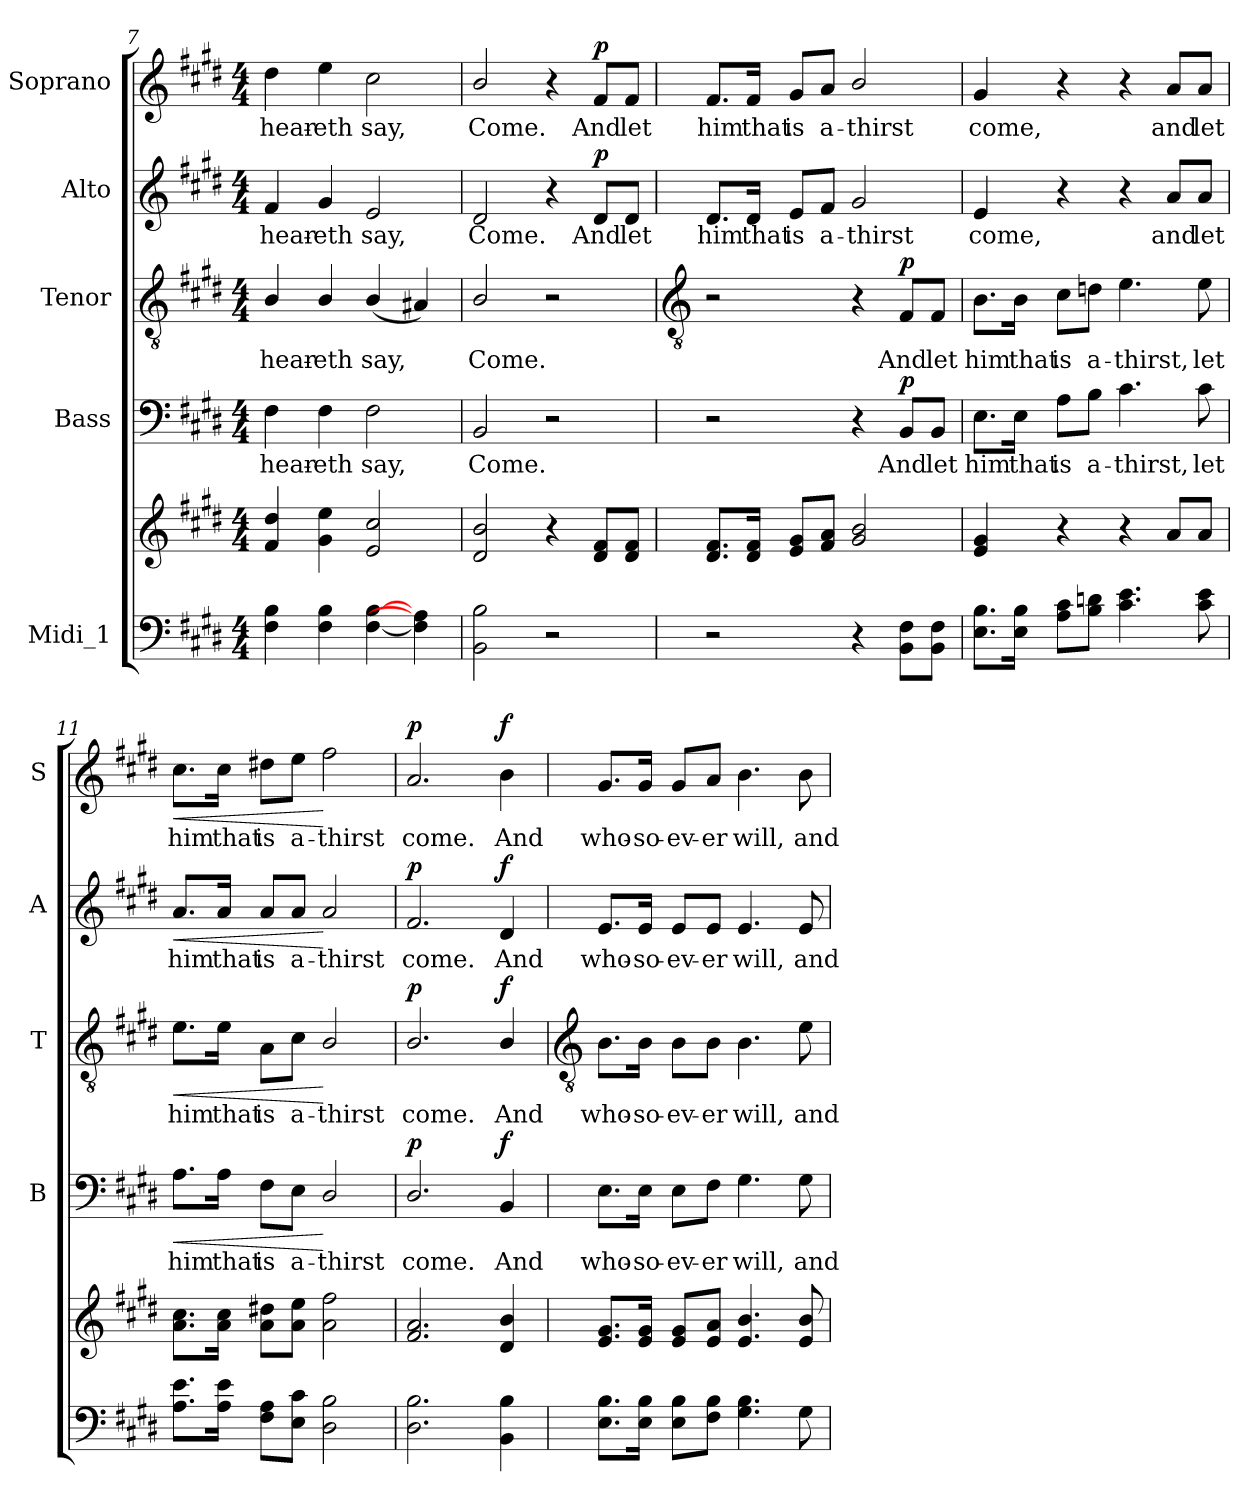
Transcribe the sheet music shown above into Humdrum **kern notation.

**kern	**kern	**kern	**text	**dynam	**kern	**text	**dynam	**kern	**text	**dynam	**kern	**text	**dynam
*part5	*part5	*part4	*part4	*part4	*part3	*part3	*part3	*part2	*part2	*part2	*part1	*part1	*part1
*staff6	*staff5	*staff4	*staff4	*staff4	*staff3	*staff3	*staff3	*staff2	*staff2	*staff2	*staff1	*staff1	*staff1
*I"Midi_1	*	*I"Bass	*	*	*I"Tenor	*	*	*I"Alto	*	*	*I"Soprano	*	*
*	*	*I'B	*	*	*I'T	*	*	*I'A	*	*	*I'S	*	*
*clefF4	*clefG2	*clefF4	*	*	*clefGv2	*	*	*clefG2	*	*	*clefG2	*	*
*k[f#c#g#d#]	*k[f#c#g#d#]	*k[f#c#g#d#]	*	*	*k[f#c#g#d#]	*	*	*k[f#c#g#d#]	*	*	*k[f#c#g#d#]	*	*
*E:	*E:	*E:	*	*	*E:	*	*	*E:	*	*	*E:	*	*
*M4/4	*M4/4	*M4/4	*	*	*M4/4	*	*	*M4/4	*	*	*M4/4	*	*
=7	=7	=7	=7	=7	=7	=7	=7	=7	=7	=7	=7	=7	=7
!	!	!	!LO:LY:b	!	!	!LO:LY:b	!	!	!LO:LY:b	!	!	!LO:LY:b	!
4F# 4B	4f# 4dd#	4F#	hear-	.	4B/	hear-	.	4f#	hear-	.	4dd#	hear-	.
!	!	!	!LO:LY:b	!	!	!LO:LY:b	!	!	!LO:LY:b	!	!	!LO:LY:b	!
4F# 4B	4g# 4ee	4F#	-eth	.	4B/	-eth	.	4g#	-eth	.	4ee	-eth	.
!	!	!	!LO:LY:b	!	!	!LO:LY:b	!	!	!LO:LY:b	!	!	!LO:LY:b	!
[4F# [4B	2e/ 2cc#/	2F#	say,	.	(<4B/	say,	.	2e	say,	.	2cc#	say,	.
4F#] 4A#]	.	.	.	.	4A#X)	.	.	.	.	.	.	.	.
=8	=8	=8	=8	=8	=8	=8	=8	=8	=8	=8	=8	=8	=8
!	!	!	!LO:LY:b	!	!	!LO:LY:b	!	!	!LO:LY:b	!	!	!LO:LY:b	!
2BB\ 2B\	2d#/ 2b/	2BB	Come.	.	2B/	Come.	.	2d#	Come.	.	2b/	Come.	.
2r	4r	2r	.	.	2r	.	.	4r	.	.	4r	.	.
!	!	!	!	!	!	!	!	!	!LO:LY:b	!LO:DY:b	!	!LO:LY:b	!LO:DY:b
.	8d# 8f#L	.	.	.	.	.	.	8d#/L	And	p	8f#/L	And	p
!	!	!	!	!	!	!	!	!	!LO:LY:b	!	!	!LO:LY:b	!
.	8d# 8f#J	.	.	.	.	.	.	8d#/J	let	.	8f#/J	let	.
!!LO:LB:g=z
=9	=9	=9	=9	=9	=9	=9	=9	=9	=9	=9	=9	=9	=9
*	*	*	*	*	*clefGv2	*	*	*	*	*	*	*	*
!	!	!	!	!	!	!	!	!	!LO:LY:b	!	!	!LO:LY:b	!
2r	8.d# 8.f#L	2r	.	.	2r	.	.	8.d#/L	him	.	8.f#/L	him	.
!	!	!	!	!	!	!	!	!	!LO:LY:b	!	!	!LO:LY:b	!
.	16d# 16f#J	.	.	.	.	.	.	16d#/Jk	that	.	16f#/Jk	that	.
!	!	!	!	!	!	!	!	!	!LO:LY:b	!	!	!LO:LY:b	!
.	8e 8g#L	.	.	.	.	.	.	8e/L	is	.	8g#/L	is	.
!	!	!	!	!	!	!	!	!	!LO:LY:b	!	!	!LO:LY:b	!
.	8f# 8aJ	.	.	.	.	.	.	8f#/J	a-	.	8a/J	a-	.
!	!	!	!	!	!	!	!	!	!LO:LY:b	!	!	!LO:LY:b	!
4r	2g#/ 2b/	4r	.	.	4r	.	.	2g#	-thirst	.	2b/	-thirst	.
!	!	!	!LO:LY:b	!LO:DY:b	!	!LO:LY:b	!LO:DY:b	!	!	!	!	!	!
8BB\ 8F#\L	.	8BB/L	And	p	8F#/L	And	p	.	.	.	.	.	.
!	!	!	!LO:LY:b	!	!	!LO:LY:b	!	!	!	!	!	!	!
8BB\ 8F#\J	.	8BB/J	let	.	8F#/J	let	.	.	.	.	.	.	.
=10	=10	=10	=10	=10	=10	=10	=10	=10	=10	=10	=10	=10	=10
!	!	!	!LO:LY:b	!	!	!LO:LY:b	!	!	!LO:LY:b	!	!	!LO:LY:b	!
8.E 8.BL	4e 4g#	8.E\L	him	.	8.B\L	him	.	4e	come,	.	4g#	come,	.
!	!	!	!LO:LY:b	!	!	!LO:LY:b	!	!	!	!	!	!	!
16E 16BJ	.	16E\Jk	that	.	16B\Jk	that	.	.	.	.	.	.	.
!	!	!	!LO:LY:b	!	!	!LO:LY:b	!	!	!	!	!	!	!
8A 8c#L	4r	8A\L	is	.	8c#\L	is	.	4r	.	.	4r	.	.
!	!	!	!LO:LY:b	!	!	!LO:LY:b	!	!	!	!	!	!	!
8B 8dnJ	.	8B\J	a-	.	8dn\J	a-	.	.	.	.	.	.	.
!	!	!	!LO:LY:b	!	!	!LO:LY:b	!	!	!	!	!	!	!
4.c# 4.e	4r	4.c#	-thirst,	.	4.e	-thirst,	.	4r	.	.	4r	.	.
!	!	!	!	!	!	!	!	!	!LO:LY:b	!	!	!LO:LY:b	!
.	8aL	.	.	.	.	.	.	8a/L	and	.	8a/L	and	.
!	!	!	!LO:LY:b	!	!	!LO:LY:b	!	!	!LO:LY:b	!	!	!LO:LY:b	!
8c# 8e	8aJ	8c#	let	.	8e	let	.	8a/J	let	.	8a/J	let	.
=11	=11	=11	=11	=11	=11	=11	=11	=11	=11	=11	=11	=11	=11
!	!	!	!LO:LY:b	!LO:HP:b	!	!LO:LY:b	!LO:HP:b	!	!LO:LY:b	!LO:HP:b	!	!LO:LY:b	!LO:HP:b
8.A 8.eL	8.a 8.cc#L	8.A\L	him	<	8.e\L	him	<	8.a/L	him	<	8.cc#\L	him	<
!	!	!	!LO:LY:b	!	!	!LO:LY:b	!	!	!LO:LY:b	!	!	!LO:LY:b	!
16A 16eJ	16a 16cc#J	16A\Jk	that	.	16e\Jk	that	.	16a/Jk	that	.	16cc#\Jk	that	.
!	!	!	!LO:LY:b	!	!	!LO:LY:b	!	!	!LO:LY:b	!	!	!LO:LY:b	!
8F# 8AL	8a 8dd#XL	8F#\L	is	.	8A\L	is	.	8a/L	is	.	8dd#X\L	is	.
!	!	!	!LO:LY:b	!	!	!LO:LY:b	!	!	!LO:LY:b	!	!	!LO:LY:b	!
8E 8c#J	8a 8eeJ	8E\J	a-	.	8c#\J	a-	.	8a/J	a-	.	8ee\J	a-	.
!	!	!	!LO:LY:b	!	!	!LO:LY:b	!	!	!LO:LY:b	!	!	!LO:LY:b	!
2D# 2B	2a 2ff#	2D#/	-thirst	[	2B/	-thirst	[	2a	-thirst	[	2ff#	-thirst	[
=12	=12	=12	=12	=12	=12	=12	=12	=12	=12	=12	=12	=12	=12
!	!	!	!LO:LY:b	!LO:DY:b	!	!LO:LY:b	!LO:DY:b	!	!LO:LY:b	!LO:DY:b	!	!LO:LY:b	!LO:DY:b
2.D# 2.B	2.f# 2.a	2.D#/	come.	p	2.B/	come.	p	2.f#	come.	p	2.a	come.	p
!	!	!	!LO:LY:b	!LO:DY:b	!	!LO:LY:b	!LO:DY:b	!	!LO:LY:b	!LO:DY:b	!	!LO:LY:b	!LO:DY:b
4BB\ 4B\	4d#/ 4b/	4BB	And	f	4B/	And	f	4d#	And	f	4b	And	f
!!LO:LB:g=z
=13	=13	=13	=13	=13	=13	=13	=13	=13	=13	=13	=13	=13	=13
*	*	*	*	*	*clefGv2	*	*	*	*	*	*	*	*
!	!	!	!LO:LY:b	!	!	!LO:LY:b	!	!	!LO:LY:b	!	!	!LO:LY:b	!
8.E 8.BL	8.e 8.g#L	8.E\L	who-	.	8.B\L	who-	.	8.e/L	who-	.	8.g#/L	who-	.
!	!	!	!LO:LY:b	!	!	!LO:LY:b	!	!	!LO:LY:b	!	!	!LO:LY:b	!
16E 16BJ	16e 16g#J	16E\Jk	-so-	.	16B\Jk	-so-	.	16e/Jk	-so-	.	16g#/Jk	-so-	.
!	!	!	!LO:LY:b	!	!	!LO:LY:b	!	!	!LO:LY:b	!	!	!LO:LY:b	!
8E 8BL	8e 8g#L	8E\L	-ev-	.	8B\L	-ev-	.	8e/L	-ev-	.	8g#/L	-ev-	.
!	!	!	!LO:LY:b	!	!	!LO:LY:b	!	!	!LO:LY:b	!	!	!LO:LY:b	!
8F# 8BJ	8e 8aJ	8F#\J	-er	.	8B\J	-er	.	8e/J	-er	.	8a/J	-er	.
!	!	!	!LO:LY:b	!	!	!LO:LY:b	!	!	!LO:LY:b	!	!	!LO:LY:b	!
4.G# 4.B	4.e/ 4.b/	4.G#	will,	.	4.B	will,	.	4.e	will,	.	4.b	will,	.
!	!	!	!LO:LY:b	!	!	!LO:LY:b	!	!	!LO:LY:b	!	!	!LO:LY:b	!
8G#	8e/ 8b/	8G#	and	.	8e	and	.	8e	and	.	8b	and	.
=	=	=	=	=	=	=	=	=	=	=	=	=	=
*-	*-	*-	*-	*-	*-	*-	*-	*-	*-	*-	*-	*-	*-
